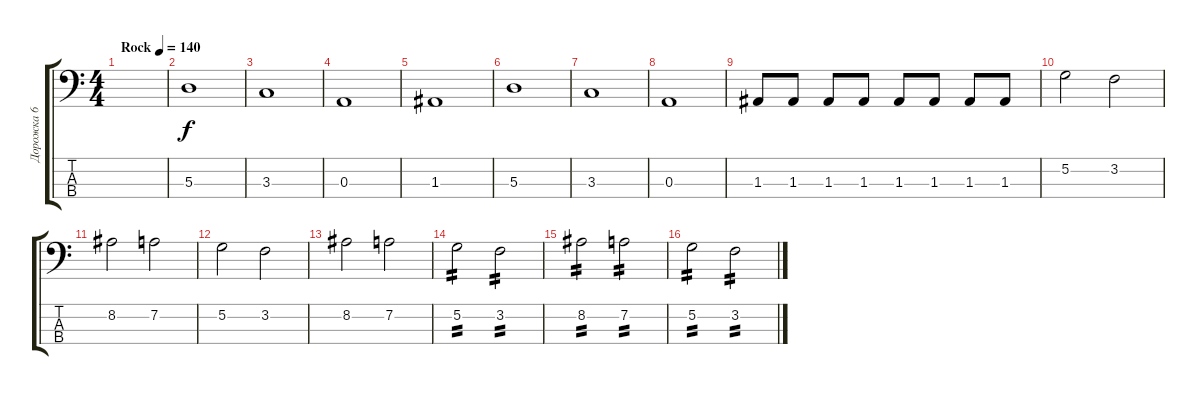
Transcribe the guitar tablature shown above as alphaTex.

\track ("Дорожка 6" "Дорожка 6") {instrument electricbassfinger}
\staff {score tabs}
\tuning (G2 D2 A1 E1) {hide}
\ts (4 4)
\tempo (140 "Rock")
\clef f4
\ks c
|
5.3.1 |
3.3.1 |
0.3.1 |
1.3.1 |
5.3.1 |
3.3.1 |
0.3.1 |
1.3.8 1.3.8 1.3.8 1.3.8 1.3.8 1.3.8 1.3.8 1.3.8 |
5.2.2 3.2.2 |
8.2.2 7.2.2 |
5.2.2 3.2.2 |
8.2.2 7.2.2 |
5.2.2{tp 2} 3.2.2{tp 2} |
8.2.2{tp 2} 7.2.2{tp 2} |
5.2.2{tp 2} 3.2.2{tp 2}
